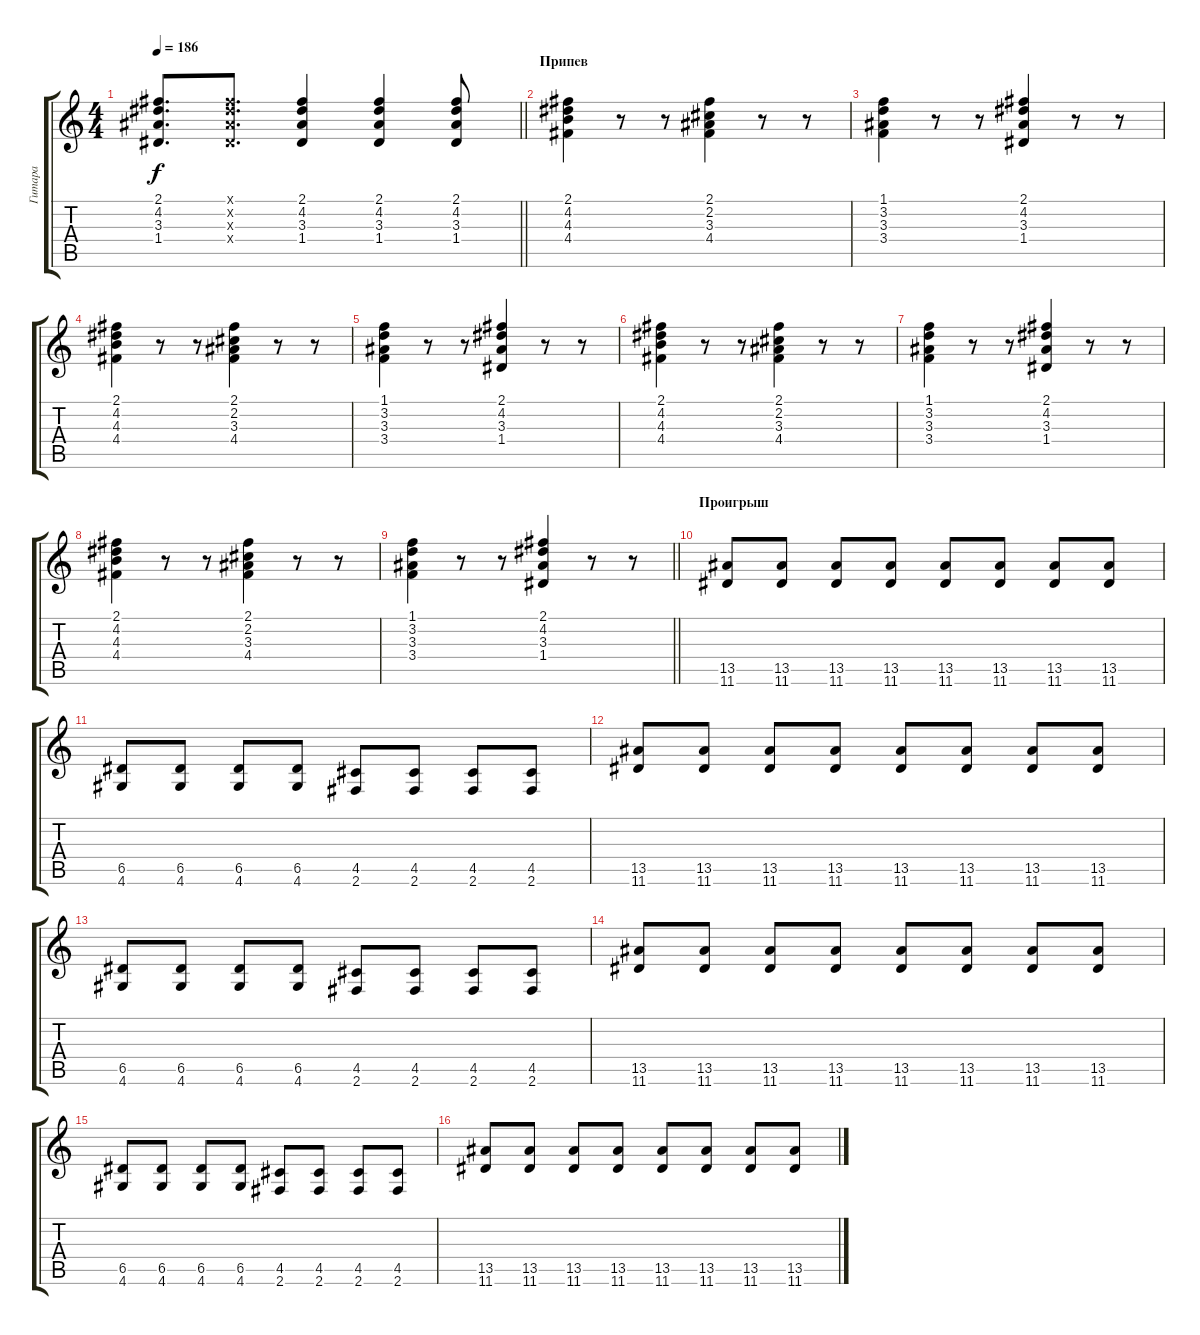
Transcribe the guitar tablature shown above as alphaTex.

\track ("Гитара" "Гитара") {instrument acousticguitarsteel}
\staff {score tabs}
\tuning (E4 B3 G3 D3 A2 E2) {hide}
\ts (4 4)
\tempo 186
\clef g2
\barLineRight lightlight
\ks c
(2.1 4.2 3.3 1.4).8{d dy f} (2.1{x} 4.2{x} 3.3{x} 1.4{x}).8{d} (2.1 4.2 3.3 1.4).4 (2.1 4.2 3.3 1.4).4 (2.1 4.2 3.3 1.4).8 |
\section ("" "Припев")
(2.1 4.2 4.3 4.4).4 r.8 r.8 (2.1 2.2 3.3 4.4).4 r.8 r.8 |
(1.1 3.2 3.3 3.4).4 r.8 r.8 (2.1 4.2 3.3 1.4).4 r.8 r.8 |
(2.1 4.2 4.3 4.4).4 r.8 r.8 (2.1 2.2 3.3 4.4).4 r.8 r.8 |
(1.1 3.2 3.3 3.4).4 r.8 r.8 (2.1 4.2 3.3 1.4).4 r.8 r.8 |
(2.1 4.2 4.3 4.4).4 r.8 r.8 (2.1 2.2 3.3 4.4).4 r.8 r.8 |
(1.1 3.2 3.3 3.4).4 r.8 r.8 (2.1 4.2 3.3 1.4).4 r.8 r.8 |
(2.1 4.2 4.3 4.4).4 r.8 r.8 (2.1 2.2 3.3 4.4).4 r.8 r.8 |
\barLineRight lightlight
(1.1 3.2 3.3 3.4).4 r.8 r.8 (2.1 4.2 3.3 1.4).4 r.8 r.8 |
\section ("" "Проигрыш")
(13.5 11.6).8{instrument overdrivenguitar} (13.5 11.6).8 (13.5 11.6).8 (13.5 11.6).8 (13.5 11.6).8 (13.5 11.6).8 (13.5 11.6).8 (13.5 11.6).8 |
(6.5 4.6).8 (6.5 4.6).8 (6.5 4.6).8 (6.5 4.6).8 (4.5 2.6).8 (4.5 2.6).8 (4.5 2.6).8 (4.5 2.6).8 |
(13.5 11.6).8 (13.5 11.6).8 (13.5 11.6).8 (13.5 11.6).8 (13.5 11.6).8 (13.5 11.6).8 (13.5 11.6).8 (13.5 11.6).8 |
(6.5 4.6).8 (6.5 4.6).8 (6.5 4.6).8 (6.5 4.6).8 (4.5 2.6).8 (4.5 2.6).8 (4.5 2.6).8 (4.5 2.6).8 |
(13.5 11.6).8 (13.5 11.6).8 (13.5 11.6).8 (13.5 11.6).8 (13.5 11.6).8 (13.5 11.6).8 (13.5 11.6).8 (13.5 11.6).8 |
(6.5 4.6).8 (6.5 4.6).8 (6.5 4.6).8 (6.5 4.6).8 (4.5 2.6).8 (4.5 2.6).8 (4.5 2.6).8 (4.5 2.6).8 |
(13.5 11.6).8 (13.5 11.6).8 (13.5 11.6).8 (13.5 11.6).8 (13.5 11.6).8 (13.5 11.6).8 (13.5 11.6).8 (13.5 11.6).8
